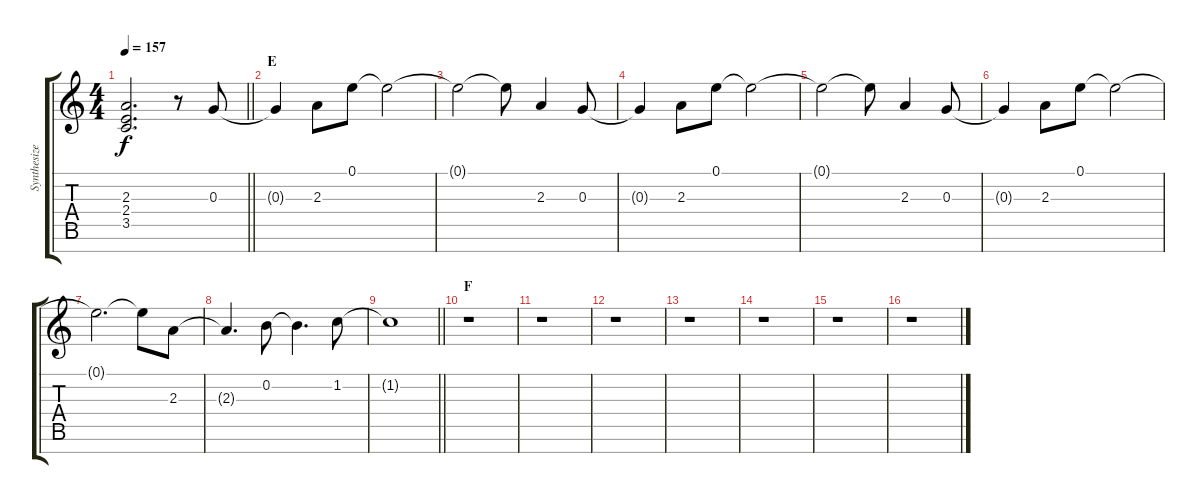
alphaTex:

\track ("Synthesizer I" "Synthesize") {instrument fx5brightness}
\staff {score tabs}
\tuning (E5 B4 G4 D4 A3 E3 B2) {hide}
\ts (4 4)
\tempo 157
\clef g2
\barLineRight lightlight
\ks c
(2.3 2.4 3.5).2{d dy f} r.8 0.3.8 |
\section ("" "E")
0.3{t}.4 2.3.8 0.1.8 0.1{t}.2 |
0.1{t}.2 0.1{t}.8 2.3.4 0.3.8 |
0.3{t}.4 2.3.8 0.1.8 0.1{t}.2 |
0.1{t}.2 0.1{t}.8 2.3.4 0.3.8 |
0.3{t}.4 2.3.8 0.1.8 0.1{t}.2 |
0.1{t}.2{d} 0.1{t}.8 2.3.8 |
2.3{t}.4{d} 0.2.8 0.2{t}.4{d} 1.2.8 |
\barLineRight lightlight
1.2{t}.1 |
\section ("" "F")
r.1 |
r.1 |
r.1 |
r.1 |
r.1 |
r.1 |
r.1
